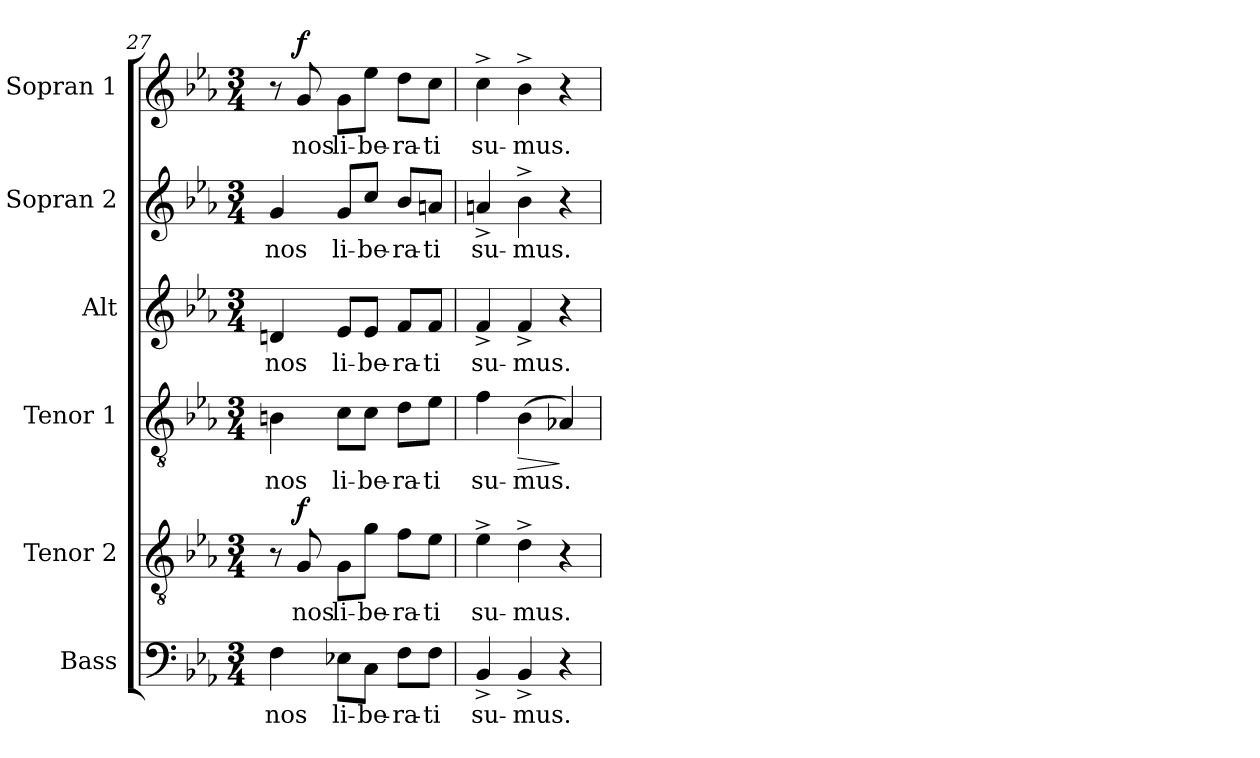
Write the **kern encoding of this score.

**kern	**text	**kern	**text	**dynam	**kern	**text	**dynam	**kern	**text	**kern	**text	**kern	**text	**dynam
*part6	*part6	*part5	*part5	*part5	*part4	*part4	*part4	*part3	*part3	*part2	*part2	*part1	*part1	*part1
*staff6	*staff6	*staff5	*staff5	*staff5	*staff4	*staff4	*staff4	*staff3	*staff3	*staff2	*staff2	*staff1	*staff1	*staff1
*I"Bass	*	*I"Tenor 2	*	*	*I"Tenor 1	*	*	*I"Alt	*	*I"Sopran 2	*	*I"Sopran 1	*	*
*I'B.	*	*I'T. 2	*	*	*I'T. 1	*	*	*I'A.	*	*I'S. 2	*	*I'S. 1	*	*
!!LO:LB:g=z
*clefF4	*	*clefGv2	*	*	*clefGv2	*	*	*clefG2	*	*clefG2	*	*clefG2	*	*
*k[b-e-a-]	*	*k[b-e-a-]	*	*	*k[b-e-a-]	*	*	*k[b-e-a-]	*	*k[b-e-a-]	*	*k[b-e-a-]	*	*
*E-:	*	*E-:	*	*	*E-:	*	*	*E-:	*	*E-:	*	*E-:	*	*
*M3/4	*	*M3/4	*	*	*M3/4	*	*	*M3/4	*	*M3/4	*	*M3/4	*	*
=27	=27	=27	=27	=27	=27	=27	=27	=27	=27	=27	=27	=27	=27	=27
!	!LO:LY:b	!	!	!	!	!LO:LY:b	!	!	!LO:LY:b	!	!LO:LY:b	!	!	!
4F\	nos	8r	.	.	4Bn\	nos	.	4dn/	nos	4g/	nos	8r	.	.
!	!	!	!LO:LY:b	!LO:DY:a	!	!	!	!	!	!	!	!	!LO:LY:b	!LO:DY:a
.	.	8G/	nos	f	.	.	.	.	.	.	.	8g/	nos	f
!	!LO:LY:b	!	!LO:LY:b	!	!	!LO:LY:b	!	!	!LO:LY:b	!	!LO:LY:b	!	!LO:LY:b	!
8E-X\L	li-	8G\L	li-	.	8c\L	li-	.	8e-/L	li-	8g/L	li-	8g\L	li-	.
!	!LO:LY:b	!	!LO:LY:b	!	!	!LO:LY:b	!	!	!LO:LY:b	!	!LO:LY:b	!	!LO:LY:b	!
8C\J	-be-	8g\J	-be-	.	8c\J	-be-	.	8e-/J	-be-	8cc/J	-be-	8ee-\J	-be-	.
!	!LO:LY:b	!	!LO:LY:b	!	!	!LO:LY:b	!	!	!LO:LY:b	!	!LO:LY:b	!	!LO:LY:b	!
8F\L	-ra-	8f\L	-ra-	.	8d\L	-ra-	.	8f/L	-ra-	8b-/L	-ra-	8dd\L	-ra-	.
!	!LO:LY:b	!	!LO:LY:b	!	!	!LO:LY:b	!	!	!LO:LY:b	!	!LO:LY:b	!	!LO:LY:b	!
8F\J	-ti	8e-\J	-ti	.	8e-\J	-ti	.	8f/J	-ti	8an/J	-ti	8cc\J	-ti	.
=28	=28	=28	=28	=28	=28	=28	=28	=28	=28	=28	=28	=28	=28	=28
!	!LO:LY:b	!	!LO:LY:b	!	!	!LO:LY:b	!	!	!LO:LY:b	!	!LO:LY:b	!	!LO:LY:b	!
4BB-^</	su-	4e-^>\	su-	.	4f\	su-	.	4f^</	su-	4an^</	su-	4cc^>\	su-	.
!	!LO:LY:b	!	!LO:LY:b	!	!	!LO:LY:b	!LO:HP:b	!	!LO:LY:b	!	!LO:LY:b	!	!LO:LY:b	!
4BB-^</	-mus.	4d^>\	-mus.	.	(>4B-\	-mus.	>	4f^</	-mus.	4b-^>\	-mus.	4b-^>\	-mus.	.
4r	.	4r	.	.	4A-X/)	.	]	4r	.	4r	.	4r	.	.
=	=	=	=	=	=	=	=	=	=	=	=	=	=	=
*-	*-	*-	*-	*-	*-	*-	*-	*-	*-	*-	*-	*-	*-	*-
